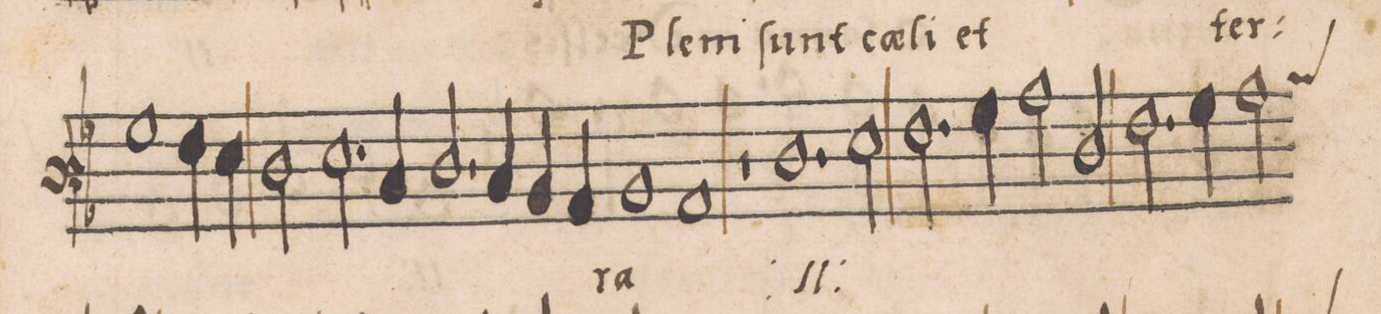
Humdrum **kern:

**kern	**text
*I"BASSVS	*
*clefF3	*
*k[b-B-]	*
*met(C|)	*
*M2/1	*
1B-	.
4A\	.
4G\	.
=40-	=40-
2F\	.
2.G\	.
4E/	.
2.F/	.
=41-	=41-
4E/	.
4D/	.
4C/	.
1D	-ra
=42-	=42-
1C	.
1r	.
=43-	=43-
*	*ij
1.F	ple-
2G\	.
2.A\	.
4B-\	.
2c\	-ni
2F/	ſunt
=45-	=45-
2.A\	c(ae)-
4B-\	.
*custos:d	*
2c\	-li
*-	*-
